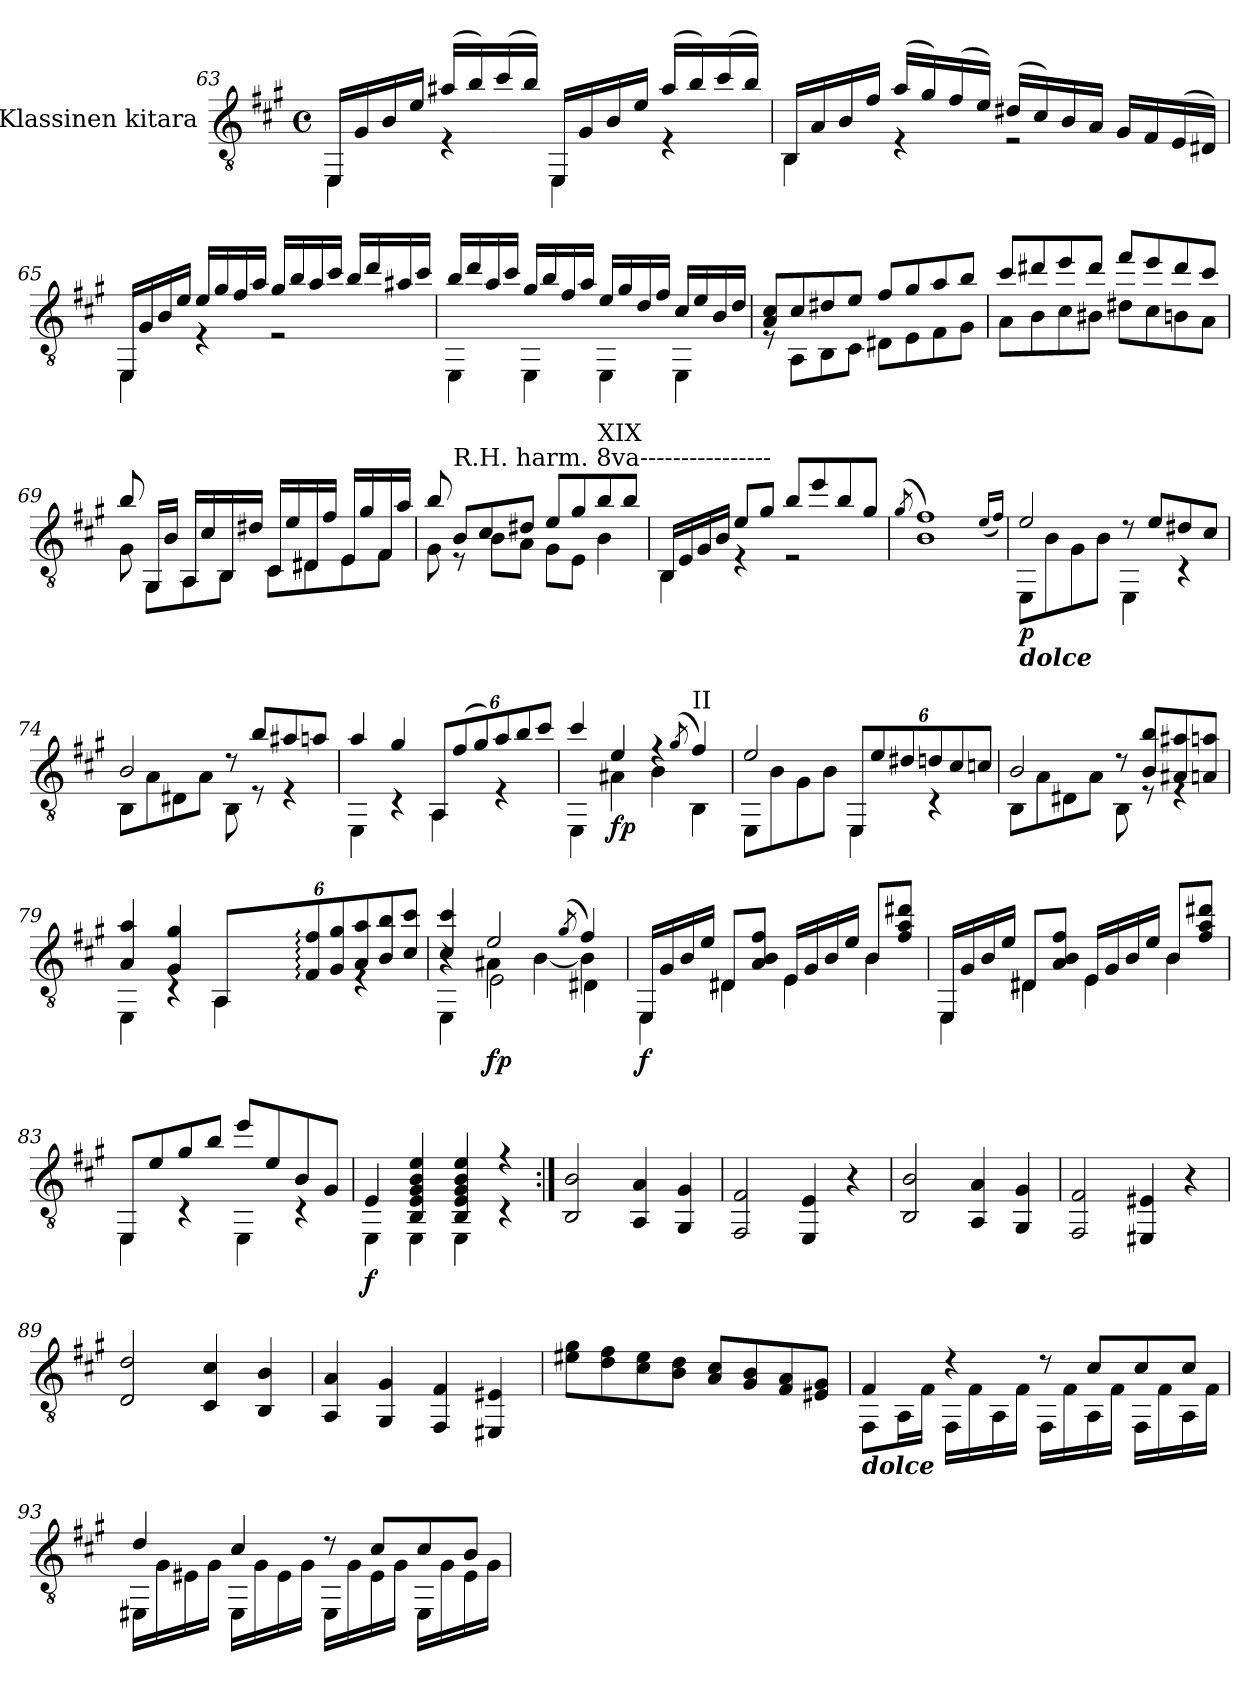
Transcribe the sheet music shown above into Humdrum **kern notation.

**kern	**dynam
*part1	*part1
*staff1	*staff1
*I"Klassinen kitara	*
*clefGv2	*
*k[f#c#g#]	*
*M4/4	*
*met(c)	*
=63	=63
*^	*
16EE/LL	4EE\	.
16G#/	.	.
16B/	.	.
16e/JJ	.	.
(16a#X/LL	4rE	.
16b/)	.	.
(16cc#/	.	.
16b/JJ)	.	.
16EE/LL	4EE\	.
16G#/	.	.
16B/	.	.
16e/JJ	.	.
(16a#/LL	4rE	.
16b/)	.	.
(16cc#/	.	.
16b/JJ)	.	.
!!LO:LB:g=z	!!
=64	=64	=64
16BB/LL	4BB\	.
16A/	.	.
16B/	.	.
16f#/JJ	.	.
(16a/LL	4rE	.
16g#/)	.	.
(16f#/	.	.
16e/JJ)	.	.
(16d#X/LL	2rE	.
16c#/)	.	.
16B/	.	.
16A/JJ	.	.
16G#/LL	.	.
16F#/	.	.
(16E/	.	.
16D#X/JJ)	.	.
=65	=65	=65
16EE/LL	4EE\	.
16G#/	.	.
16B/	.	.
16e/JJ	.	.
16e/LL	4rE	.
16g#/	.	.
16f#/	.	.
16a/JJ	.	.
16g#/LL	2rE	.
16b/	.	.
16a/	.	.
16cc#/JJ	.	.
16b/LL	.	.
16dd/	.	.
16a#X/	.	.
16cc#/JJ	.	.
!!LO:LB:g=z	!!
=66	=66	=66
16b/LL	4EE\	.
16dd/	.	.
16a/	.	.
16cc#/JJ	.	.
16g#/LL	4EE\	.
16b/	.	.
16f#/	.	.
16a/JJ	.	.
16e/LL	4EE\	.
16g#/	.	.
16d/	.	.
16f#/JJ	.	.
16c#/LL	4EE\	.
16e/	.	.
16B/	.	.
16d/JJ	.	.
=67	=67	=67
8A/ 8c#/L	8rE	.
8c#/	8AA\L	.
8d#X/	8BB\	.
8e/J	8C#\J	.
8f#/L	8D#X\L	.
8g#/	8E\	.
8a/	8F#\	.
8b/J	8G#\J	.
=68	=68	=68
8cc#/L	8A\L	.
8dd#X/	8B\	.
8ee/	8c#\	.
8dd#/J	8B#X\J	.
8ff#/L	8d#X\L	.
8ee/	8c#\	.
8dd#/	8Bn\	.
8cc#/J	8A\J	.
!!LO:LB:g=z	!!
=69	=69	=69
8b/	8G#\	.
16GG#/LL	8GG#\L	.
16B/JJ	.	.
16AA/LL	8AA\	.
16c#/	.	.
16BB/	8BB\J	.
16d#X/JJ	.	.
16C#/LL	8C#\L	.
16e/	.	.
16D#X/	8D#\	.
16f#/JJ	.	.
16E/LL	8E\	.
16g#/	.	.
16F#/	8F#\J	.
16a/JJ	.	.
=70	=70	=70
8b/	8G#\	.
!LO:TX:a:t=R.H. harm. 8va----------------	!	!
8B/L	8r	.
8c#/	8B\L	.
8d#X/J	8A\J	.
8e/L	8G#\L	.
8g#/	8E\J	.
!LO:TX:a:t=XIX	!	!
8b/	4B\	.
8b/J	.	.
=71	=71	=71
16BB/LL	4BB\	.
16E/	.	.
16G#/	.	.
16B/JJ	.	.
8e/L	4rE	.
8g#/J	.	.
8b/L	2rE	.
8ee/	.	.
8b/	.	.
8g#/J	.	.
!!LO:PB:g=z	!!
=72	=72	=72
(8qg#/	.	.
1f#)	1B	.
(16qe/LL	.	.
16qf#/JJ)	.	.
=73	=73	=73
!LO:TX:b:Bi:t=dolce	!	!
!	!	!LO:DY:b
2e/	8EE\L	p
.	8B\	.
.	8G#\	.
.	8B\J	.
8rd	4EE\	.
8e/L	.	.
8d#X/	4rC	.
8c#/J	.	.
=74	=74	=74
2B/	8BB\L	.
.	8A\	.
.	8D#X\	.
.	8A\J	.
8rd	8BB\	.
8b/L	8rE	.
8a#X/	4rE	.
8an/J	.	.
=75	=75	=75
4a/	4EE\	.
4g#/	4rC	.
*Xbrackettup	*	*
12AA/L	4AA\	.
(12f#/	.	.
12g#/)	.	.
12a/	4rE	.
12b/	.	.
12cc#/J	.	.
=76	=76	=76
4cc#/	4EE\	.
!	!	!LO:DY:b
4e/	4A#X\	fp
4rf	4B\	.
(8qg#/	.	.
!LO:TX:a:t=II	!	!
4f#/)	4BB::\	.
!!LO:LB:g=z	!!
=77	=77	=77
2e/	8EE\L	.
.	8B\	.
.	8G#\	.
.	8B\J	.
12EE/L	4EE\	.
12e/	.	.
12d#X/	.	.
12dn/	4rC	.
12c#/	.	.
12cn/J	.	.
=78	=78	=78
2B/	8BB\L	.
.	8A\	.
.	8D#X\	.
.	8A\J	.
8rd	8BB\	.
8B/ 8b/L	8rE	.
8A#X/ 8a#X/	4rE	.
8An/ 8an/J	.	.
=79	=79	=79
4A/ 4a/	4EE\	.
4G#/ 4g#/	4rC	.
12AA/L	4AA\	.
12F#/: 12f#/:	.	.
12G#/ 12g#/	.	.
12A/ 12a/	4rE	.
12B/ 12b/	.	.
12c#/ 12cc#/J	.	.
=80	=80	=80
*	*^	*
4c#/ 4cc#/	4r	4EE\	.
!	!	!	!LO:DY:b
2e/	4A#X\	2E\	fp
.	[4B\	.	.
(8qg#/	.	.	.
4f#/)	4B\]	4D#X\	.
!!LO:LB:g=z	!!	!!
=81	=81	=81	=81
!	!	!	!LO:DY:b
*	*v	*v	*
16EE/LL	4EE\	f
16G#/	.	.
16B/	.	.
16e/JJ	.	.
8D#X/L	4D#\	.
8A/ 8B/ 8f#/J	.	.
16E/LL	4E\	.
16G#/	.	.
16B/	.	.
16e/JJ	.	.
8B/L	4B\	.
8f#/ 8a/ 8dd#X/J	.	.
=82	=82	=82
16EE/LL	4EE\	.
16G#/	.	.
16B/	.	.
16e/JJ	.	.
8D#X/L	4D#\	.
8A/ 8B/ 8f#/J	.	.
16E/LL	4E\	.
16G#/	.	.
16B/	.	.
16e/JJ	.	.
8B/L	4B\	.
8f#/ 8a/ 8dd#X/J	.	.
=83	=83	=83
8EE/L	4EE\	.
8e/	.	.
8g#/	4rC	.
8b/J	.	.
8ee/L	4EE\	.
8e/	.	.
8B/	4rC	.
8G#/J	.	.
=84	=84	=84
!	!	!LO:DY:b
4E/	4EE\	f
4BB/ 4E/ 4G#/ 4B/ 4e/	4EE\	.
4BB/ 4E/ 4G#/ 4B/ 4e/	4EE\	.
4r	4rC	.
*v	*v	*
!!LO:LB:g=z
=85:|!	=85:|!
2BB/ 2B/	.
4AA/ 4A/	.
4GG#/ 4G#/	.
=86	=86
2FF#/ 2F#/	.
4EE/ 4E/	.
4r	.
=87	=87
2BB/ 2B/	.
4AA/ 4A/	.
4GG#/ 4G#/	.
=88	=88
2FF#/ 2F#/	.
4EE#X/ 4E#X/	.
4r	.
=89	=89
2D/ 2d/	.
4C#/ 4c#/	.
4BB/ 4B/	.
=90	=90
4AA/ 4A/	.
4GG#/ 4G#/	.
4FF#/ 4F#/	.
4EE#X/ 4E#X/	.
!!LO:LB:g=z
=91	=91
8e#X\ 8g#\L	.
8d\ 8f#\	.
8c#\ 8e#\	.
8B\ 8d\J	.
8A/ 8c#/L	.
8G#/ 8B/	.
8F#/ 8A/	.
8E#X/ 8G#/J	.
=92	=92
*^	*
!LO:TX:b:Bi:t=dolce	!	!
4F#/	8FF#::\L	.
.	16AA\L	.
.	16F#\JJ	.
4r	16FF#\LL	.
.	16F#\	.
.	16AA\	.
.	16F#\JJ	.
8r	16FF#\LL	.
.	16F#\	.
8c#/L	16AA\	.
.	16F#\JJ	.
8c#/	16FF#\LL	.
.	16F#\	.
8c#/J	16AA\	.
.	16F#\JJ	.
!!LO:LB:g=z	!!
=93	=93	=93
4d/	16EE#X::\LL	.
.	16G#\	.
.	16E#X\	.
.	16G#\JJ	.
4c#/	16EE#\LL	.
.	16G#\	.
.	16E#\	.
.	16G#\JJ	.
8r	16EE#\LL	.
.	16G#\	.
8c#/L	16E#\	.
.	16G#\JJ	.
8c#/	16EE#\LL	.
.	16G#\	.
8B/J	16E#\	.
.	16G#\JJ	.
*v	*v	*
=	=
*-	*-
